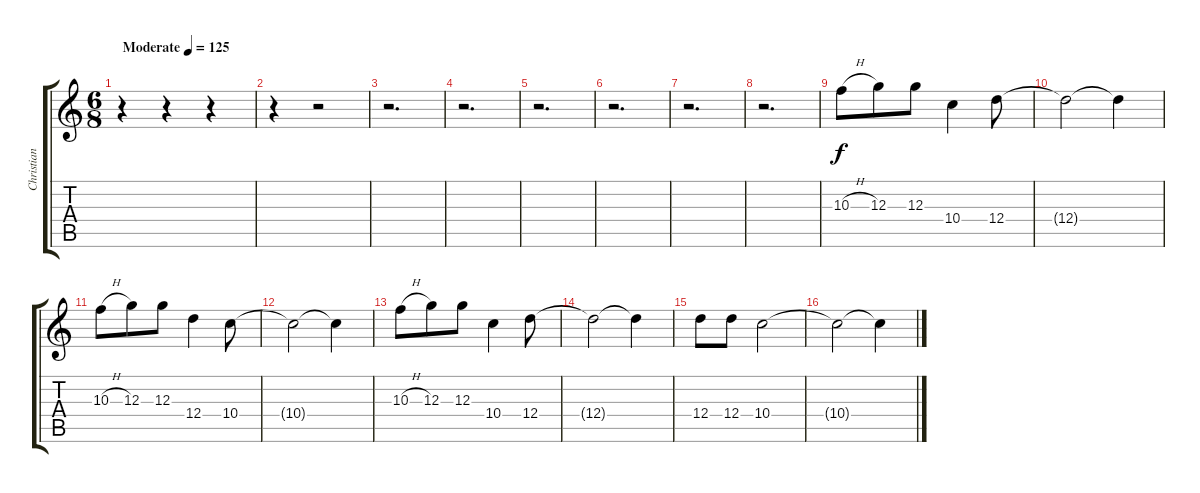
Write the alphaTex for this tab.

\track ("Christian (Lead Guitar Clean)" "Christian ") {instrument electricguitarmuted}
\staff {score tabs}
\tuning (E4 B3 G3 D3 A2 D2) {hide}
\ts (6 8)
\tempo (125 "Moderate")
\clef g2
\ks c
r.4{dy f instrument electricguitarmuted} r.4 r.4 |
r.4 r.2 |
r.2{d} |
r.2{d} |
r.2{d} |
r.2{d} |
r.2{d} |
r.2{d} |
10.3{h}.8 12.3.8 12.3.8 10.4.4 12.4.8 |
12.4{t}.2 12.4{t}.4 |
10.3{h}.8 12.3.8 12.3.8 12.4.4 10.4.8 |
10.4{t}.2 10.4{t}.4 |
10.3{h}.8 12.3.8 12.3.8 10.4.4 12.4.8 |
12.4{t}.2 12.4{t}.4 |
12.4.8 12.4.8 10.4.2 |
10.4{t}.2 10.4{t}.4
